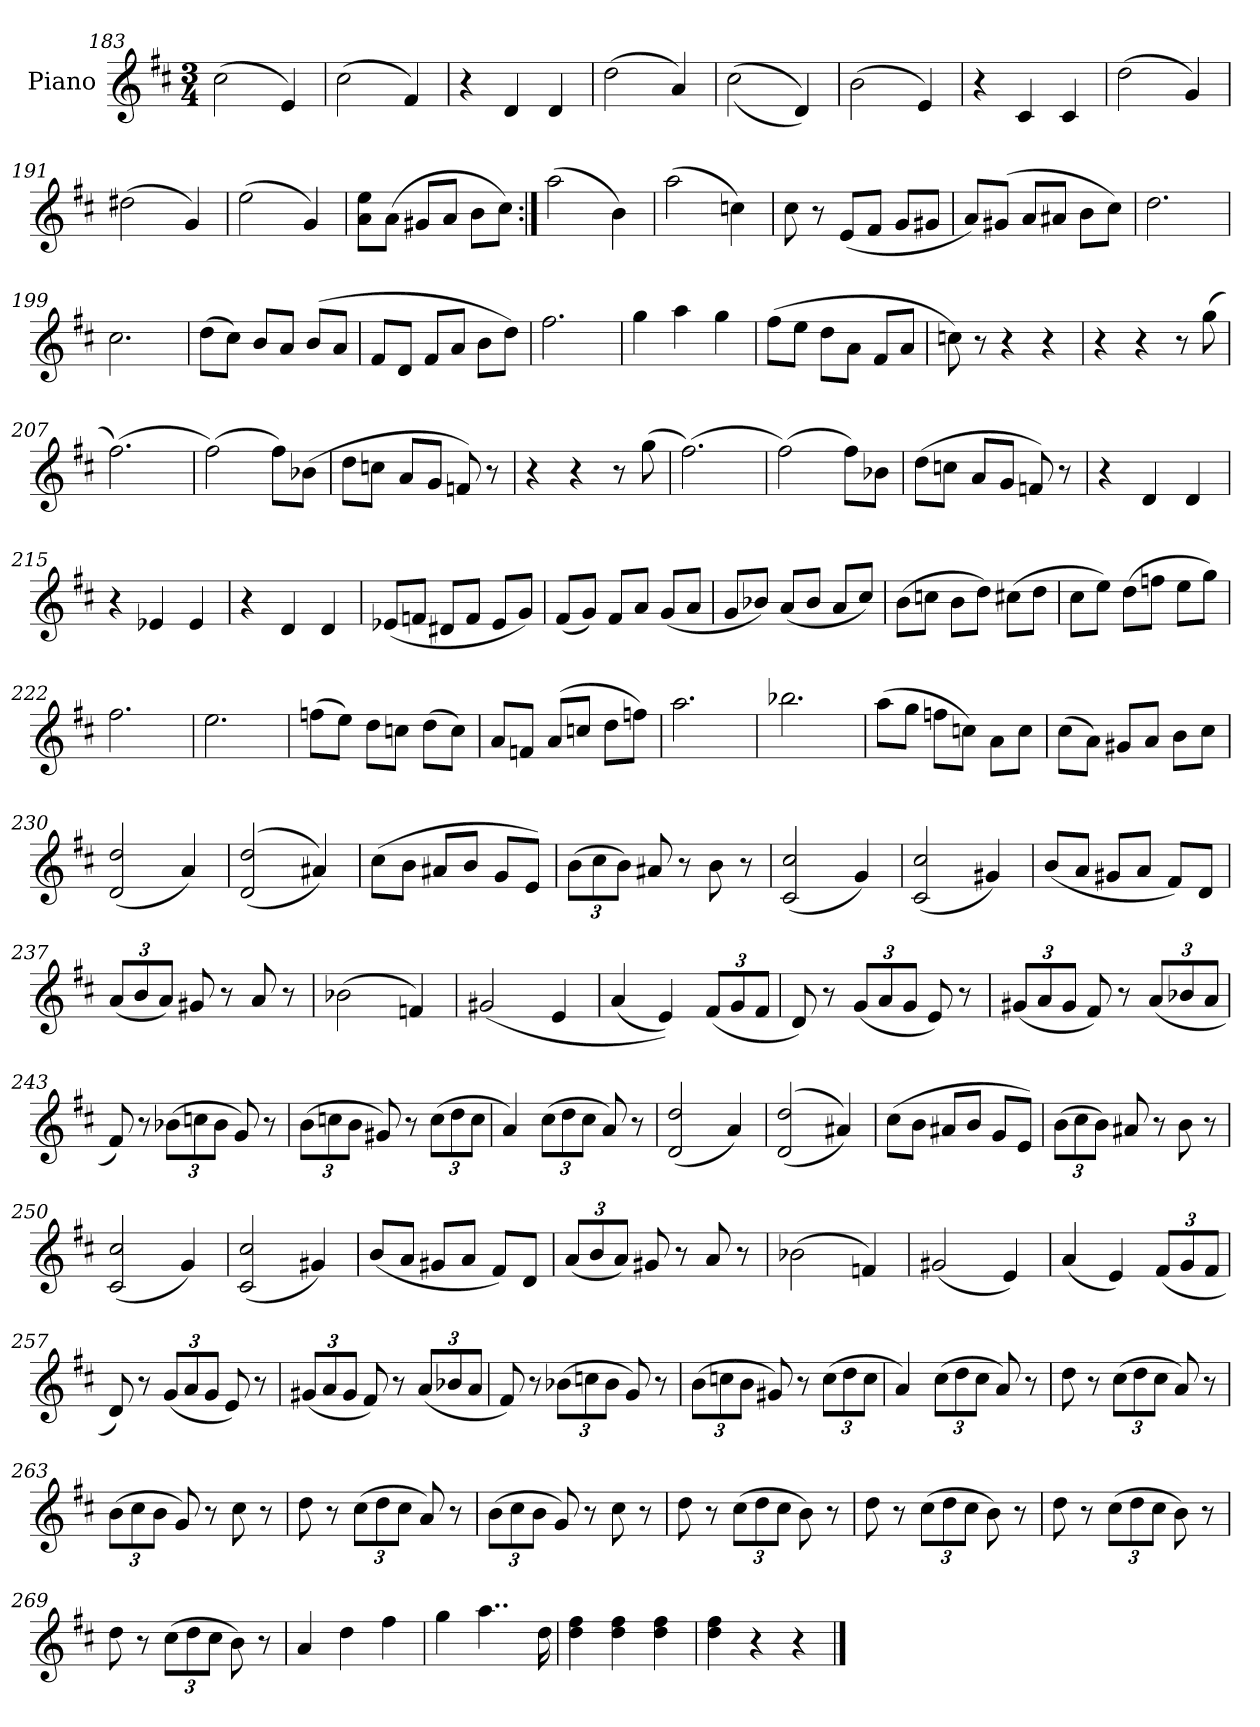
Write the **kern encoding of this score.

**kern
*part1
*staff1
*I"Piano
*I'Pno.
*clefG2
*k[f#c#]
*M3/4
=183
(2cc#\
4e/)
=184
(2cc#\
4f#/)
=185
4r
4d/
4d/
!!LO:LB:g=z
=186
(2dd\
4a/)
=187
((2cc#\
4d/))
=188
(2b\
4e/)
=189
4r
4c#/
4c#/
=190
(2dd\
4g/)
=191
(2dd#X\
4g/)
=192
(2ee\
4g/)
=193
8a\ 8ee\L
(8a\J
8g#X/L
8a/J
8b\L
8cc#\J)
=194:|!
(2aa\
4b\)
=195
(2aa\
4ccn\)
!!LO:LB:g=z
=196
8cc#\
8r
(8e/L
8f#/J
8g/L
8g#X/J
=197
8a/L)
(8g#X/J
8a/L
8a#X/J
8b\L
8cc#\J)
=198
2.dd\
=199
2.cc#\
=200
(8dd\L
8cc#\J)
8b/L
8a/J
(8b/L
8a/J
=201
8f#/L
8d/J
8f#/L
8a/J
8b\L
8dd\J)
=202
2.ff#\
=203
4gg\
4aa\
4gg\
!!LO:LB:g=z
=204
(8ff#\L
8ee\J
8dd\L
8a\J
8f#/L
8a/J
=205
8ccn\)
8r
4r
4r
=206
4r
4r
8r
(8gg\
=207
(2.ff#\)
=208
(2ff#\)
8ff#\L)
(8b-X\J
=209
8dd\L
8ccn\J
8a/L
8g/J
8fn/)
8r
=210
4r
4r
8r
(8gg\
=211
(2.ff#\)
=212
(2ff#\)
8ff#\L)
8b-X\J
!!LO:LB:g=z
=213
(8dd\L
8ccn\J
8a/L
8g/J
8fn/)
8r
=214
4r
4d/
4d/
=215
4r
4e-X/
4e-/
=216
4r
4d/
4d/
=217
(8e-X/L
8fn/J
8d#X/L
8f/J
8e-/L
8g/J)
=218
(8f#/L
8g/J)
8f#/L
8a/J
(8g/L
8a/J
=219
8g/L
8b-X/J)
(8a/L
8b-/J
8a/L
8cc#/J)
!!LO:LB:g=z
=220
(8b\L
8ccn\J
8b\L
8dd\J)
(8cc#X\L
8dd\J
=221
8cc#\L
8ee\J)
(8dd\L
8ffn\J
8ee\L
8gg\J)
=222
2.ff#\
=223
2.ee\
=224
(8ffn\L
8ee\J)
8dd\L
8ccn\J
(8dd\L
8cc\J)
=225
8a/L
8fn/J
(8a/L
8ccn/J
8dd\L
8ffn\J)
=226
2.aa\
=227
2.bb-X\
!!LO:LB:g=z
=228
(8aa\L
8gg\J
8ffn\L
8ccn\J)
8a\L
8cc\J
=229
(8cc#\L
8a\J)
8g#X/L
8a/J
8b\L
8cc#\J
=230
(2d/ 2dd/
4a/)
=231
((2d/ 2dd/
4a#X/))
=232
(8cc#\L
8b\J
8a#X/L
8b/J
8g/L
8e/J)
=233
*Xbrackettup
(12b\L
12cc#\
12b\J)
8a#X/
8r
8b\
8r
=234
(2c#/ 2cc#/
4g/)
!!LO:LB:g=z
=235
(2c#/ 2cc#/
4g#X/)
=236
(8b/L
8a/J
8g#X/L
8a/J
8f#/L)
8d/J
=237
(12a/L
12b/
12a/J)
8g#X/
8r
8a/
8r
=238
(2b-X\
4fn/)
=239
(2g#X/
4e/
=240
(4a/
4e/))
(12f#/L
12g/
12f#/J
=241
8d/)
8r
(12g/L
12a/
12g/J
8e/)
8r
!!LO:LB:g=z
=242
(12g#X/L
12a/
12g#/J
8f#/)
8r
(12a/L
12b-X/
12a/J
=243
8f#/)
8r
(12b-X\L
12ccn\
12b-\J
8g/)
8r
=244
(12b\L
12ccn\
12b\J
8g#X/)
8r
(12cc\L
12dd\
12cc\J
=245
4a/)
(12cc#\L
12dd\
12cc#\J
8a/)
8r
=246
(2d/ 2dd/
4a/)
=247
((2d/ 2dd/
4a#X/))
!!LO:LB:g=z
=248
(8cc#\L
8b\J
8a#X/L
8b/J
8g/L
8e/J)
=249
(12b\L
12cc#\
12b\J)
8a#X/
8r
8b\
8r
=250
(2c#/ 2cc#/
4g/)
=251
(2c#/ 2cc#/
4g#X/)
=252
(8b/L
8a/J
8g#X/L
8a/J
8f#/L)
8d/J
=253
(12a/L
12b/
12a/J)
8g#X/
8r
8a/
8r
=254
(2b-X\
4fn/)
!!LO:LB:g=z
=255
(2g#X/
4e/)
=256
(4a/
4e/)
(12f#/L
12g/
12f#/J
=257
8d/)
8r
(12g/L
12a/
12g/J
8e/)
8r
=258
(12g#X/L
12a/
12g#/J
8f#/)
8r
(12a/L
12b-X/
12a/J
=259
8f#/)
8r
(12b-X\L
12ccn\
12b-\J
8g/)
8r
!!LO:PB:g=z
=260
(12b\L
12ccn\
12b\J
8g#X/)
8r
(12cc\L
12dd\
12cc\J
=261
4a/)
(12cc#\L
12dd\
12cc#\J
8a/)
8r
=262
8dd\
8r
(12cc#\L
12dd\
12cc#\J
8a/)
8r
=263
(12b\L
12cc#\
12b\J
8g/)
8r
8cc#\
8r
=264
8dd\
8r
(12cc#\L
12dd\
12cc#\J
8a/)
8r
!!LO:LB:g=z
=265
(12b\L
12cc#\
12b\J
8g/)
8r
8cc#\
8r
=266
8dd\
8r
(12cc#\L
12dd\
12cc#\J
8b\)
8r
=267
8dd\
8r
(12cc#\L
12dd\
12cc#\J
8b\)
8r
=268
8dd\
8r
(12cc#\L
12dd\
12cc#\J
8b\)
8r
=269
8dd\
8r
(12cc#\L
12dd\
12cc#\J
8b\)
8r
=270
4a/
4dd\
4ff#\
=271
4gg\
4..aa\
16dd\
!!LO:LB:g=z
=272
4dd\ 4ff#\
4dd\ 4ff#\
4dd\ 4ff#\
=273
4dd\ 4ff#\
4r
4r
==
*-
